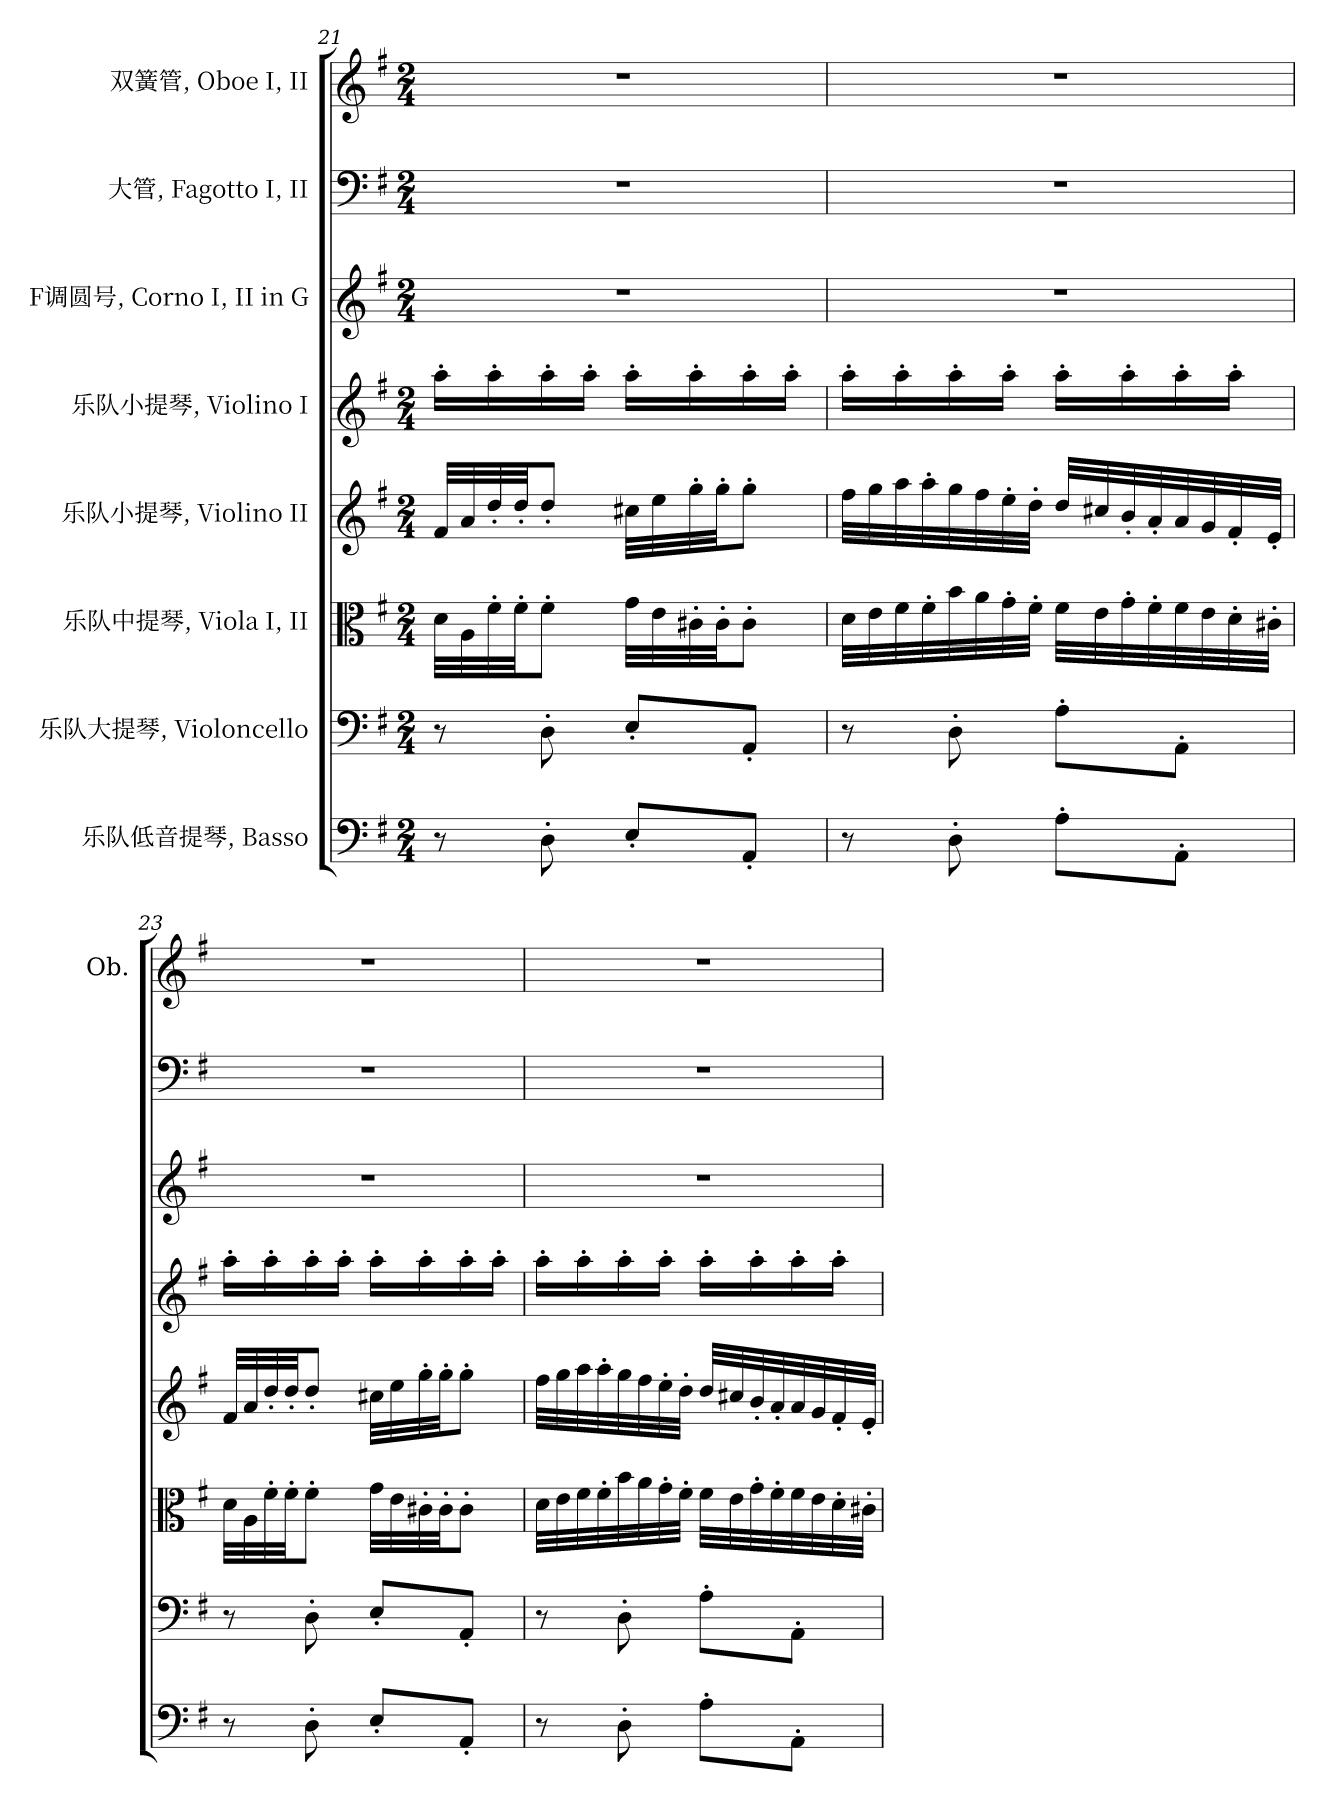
**kern	**kern	**kern	**kern	**kern	**kern	**kern	**kern
*part8	*part7	*part6	*part5	*part4	*part3	*part2	*part1
*staff8	*staff7	*staff6	*staff5	*staff4	*staff3	*staff2	*staff1
*I"乐队低音提琴, Basso	*I"乐队大提琴, Violoncello	*I"乐队中提琴, Viola I, II	*I"乐队小提琴, Violino II	*I"乐队小提琴, Violino I	*I"F调圆号, Corno I, II in G	*I"大管, Fagotto I, II	*I"双簧管, Oboe I, II
*	*	*	*	*	*	*	*I'Ob.
!!LO:PB:g=z
*clefF4	*clefF4	*clefC3	*clefG2	*clefG2	*clefG2	*clefF4	*clefG2
*ITrd7c12	*	*	*	*	*ITrd4c7	*	*
*k[f#]	*k[f#]	*k[f#]	*k[f#]	*k[f#]	*k[]	*k[f#]	*k[f#]
*M2/4	*M2/4	*M2/4	*M2/4	*M2/4	*M2/4	*M2/4	*M2/4
=21	=21	=21	=21	=21	=21	=21	=21
8r	8r	32d\LLL	32f#/LLL	16aa'\LL	2r	2r	2r
.	.	32A\	32a/	.	.	.	.
.	.	32f#'\	32dd'/	16aa'\	.	.	.
.	.	32f#'\JJ	32dd'/JJ	.	.	.	.
8DD'\	8D'\	8f#'\J	8dd'/J	16aa'\	.	.	.
.	.	.	.	16aa'\JJ	.	.	.
8EE'/L	8E'/L	32g\LLL	32cc#X\LLL	16aa'\LL	.	.	.
.	.	32e\	32ee\	.	.	.	.
.	.	32c#X'\	32gg'\	16aa'\	.	.	.
.	.	32c#'\JJ	32gg'\JJ	.	.	.	.
8AAA'/J	8AA'/J	8c#'\J	8gg'\J	16aa'\	.	.	.
.	.	.	.	16aa'\JJ	.	.	.
=22	=22	=22	=22	=22	=22	=22	=22
8r	8r	32d\LLL	32ff#\LLL	16aa'\LL	2r	2r	2r
.	.	32e\	32gg\	.	.	.	.
.	.	32f#\	32aa\	16aa'\	.	.	.
.	.	32f#'\	32aa'\	.	.	.	.
8DD'\	8D'\	32b\	32gg\	16aa'\	.	.	.
.	.	32a\	32ff#\	.	.	.	.
.	.	32g'\	32ee'\	16aa'\JJ	.	.	.
.	.	32f#'\JJJ	32dd'\JJJ	.	.	.	.
8AA'\L	8A'\L	32f#\LLL	32dd/LLL	16aa'\LL	.	.	.
.	.	32e\	32cc#X/	.	.	.	.
.	.	32g'\	32b'/	16aa'\	.	.	.
.	.	32f#'\	32a'/	.	.	.	.
8AAA'\J	8AA'\J	32f#\	32a/	16aa'\	.	.	.
.	.	32e\	32g/	.	.	.	.
.	.	32d'\	32f#'/	16aa'\JJ	.	.	.
.	.	32c#X'\JJJ	32e'/JJJ	.	.	.	.
!!LO:PB:g=z
=23	=23	=23	=23	=23	=23	=23	=23
8r	8r	32d\LLL	32f#/LLL	16aa'\LL	2r	2r	2r
.	.	32A\	32a/	.	.	.	.
.	.	32f#'\	32dd'/	16aa'\	.	.	.
.	.	32f#'\JJ	32dd'/JJ	.	.	.	.
8DD'\	8D'\	8f#'\J	8dd'/J	16aa'\	.	.	.
.	.	.	.	16aa'\JJ	.	.	.
8EE'/L	8E'/L	32g\LLL	32cc#X\LLL	16aa'\LL	.	.	.
.	.	32e\	32ee\	.	.	.	.
.	.	32c#X'\	32gg'\	16aa'\	.	.	.
.	.	32c#'\JJ	32gg'\JJ	.	.	.	.
8AAA'/J	8AA'/J	8c#'\J	8gg'\J	16aa'\	.	.	.
.	.	.	.	16aa'\JJ	.	.	.
=24	=24	=24	=24	=24	=24	=24	=24
8r	8r	32d\LLL	32ff#\LLL	16aa'\LL	2r	2r	2r
.	.	32e\	32gg\	.	.	.	.
.	.	32f#\	32aa\	16aa'\	.	.	.
.	.	32f#'\	32aa'\	.	.	.	.
8DD'\	8D'\	32b\	32gg\	16aa'\	.	.	.
.	.	32a\	32ff#\	.	.	.	.
.	.	32g'\	32ee'\	16aa'\JJ	.	.	.
.	.	32f#'\JJJ	32dd'\JJJ	.	.	.	.
8AA'\L	8A'\L	32f#\LLL	32dd/LLL	16aa'\LL	.	.	.
.	.	32e\	32cc#X/	.	.	.	.
.	.	32g'\	32b'/	16aa'\	.	.	.
.	.	32f#'\	32a'/	.	.	.	.
8AAA'\J	8AA'\J	32f#\	32a/	16aa'\	.	.	.
.	.	32e\	32g/	.	.	.	.
.	.	32d'\	32f#'/	16aa'\JJ	.	.	.
.	.	32c#X'\JJJ	32e'/JJJ	.	.	.	.
=	=	=	=	=	=	=	=
*-	*-	*-	*-	*-	*-	*-	*-
